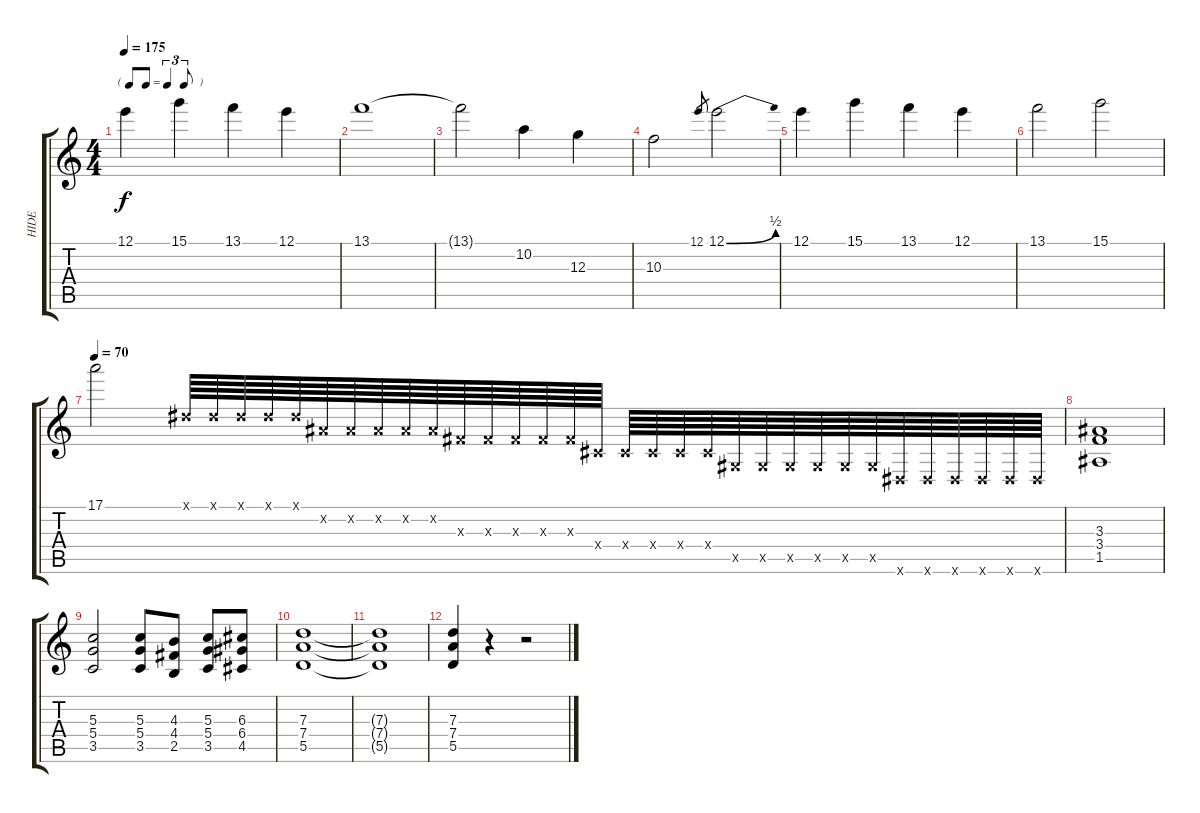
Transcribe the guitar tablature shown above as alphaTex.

\track ("HIDE" "HIDE") {instrument distortionguitar}
\staff {score tabs}
\tuning (E4 B3 G3 D3 A2 E2) {hide}
\ts (4 4)
\tf triplet8th
\tempo 175
\clef g2
\ks c
12.1.4{dy f} 15.1.4 13.1.4 12.1.4 |
13.1.1 |
13.1{t}.2 10.2.4 12.3.4 |
10.3.2 12.1.8{gr} 12.1{be (bend 0 0 60 2)}.2 |
12.1.4 15.1.4 13.1.4 12.1.4 |
13.1.2 15.1.2 |
\tempo 70
17.1.2 -1.1{x}.64 -1.1{x}.64 -1.1{x}.64 -1.1{x}.64 -1.1{x}.64 -1.2{x}.64 -1.2{x}.64 -1.2{x}.64 -1.2{x}.64 -1.2{x}.64 -1.3{x}.64 -1.3{x}.64 -1.3{x}.64 -1.3{x}.64 -1.3{x}.64 -1.4{x}.64 -1.4{x}.64 -1.4{x}.64 -1.4{x}.64 -1.4{x}.64 -1.5{x}.64 -1.5{x}.64 -1.5{x}.64 -1.5{x}.64 -1.5{x}.64 -1.5{x}.64 -1.6{x}.64 -1.6{x}.64 -1.6{x}.64 -1.6{x}.64 -1.6{x}.64 -1.6{x}.64 |
(3.3 3.4 1.5).1 |
(5.3 5.4 3.5).2 (5.3 5.4 3.5).8 (4.3 4.4 2.5).8 (5.3 5.4 3.5).8 (6.3 6.4 4.5).8 |
(7.3 7.4 5.5).1 |
(7.3{t} 7.4{t} 5.5{t}).1 |
(7.3 7.4 5.5).4 r.4 r.2
